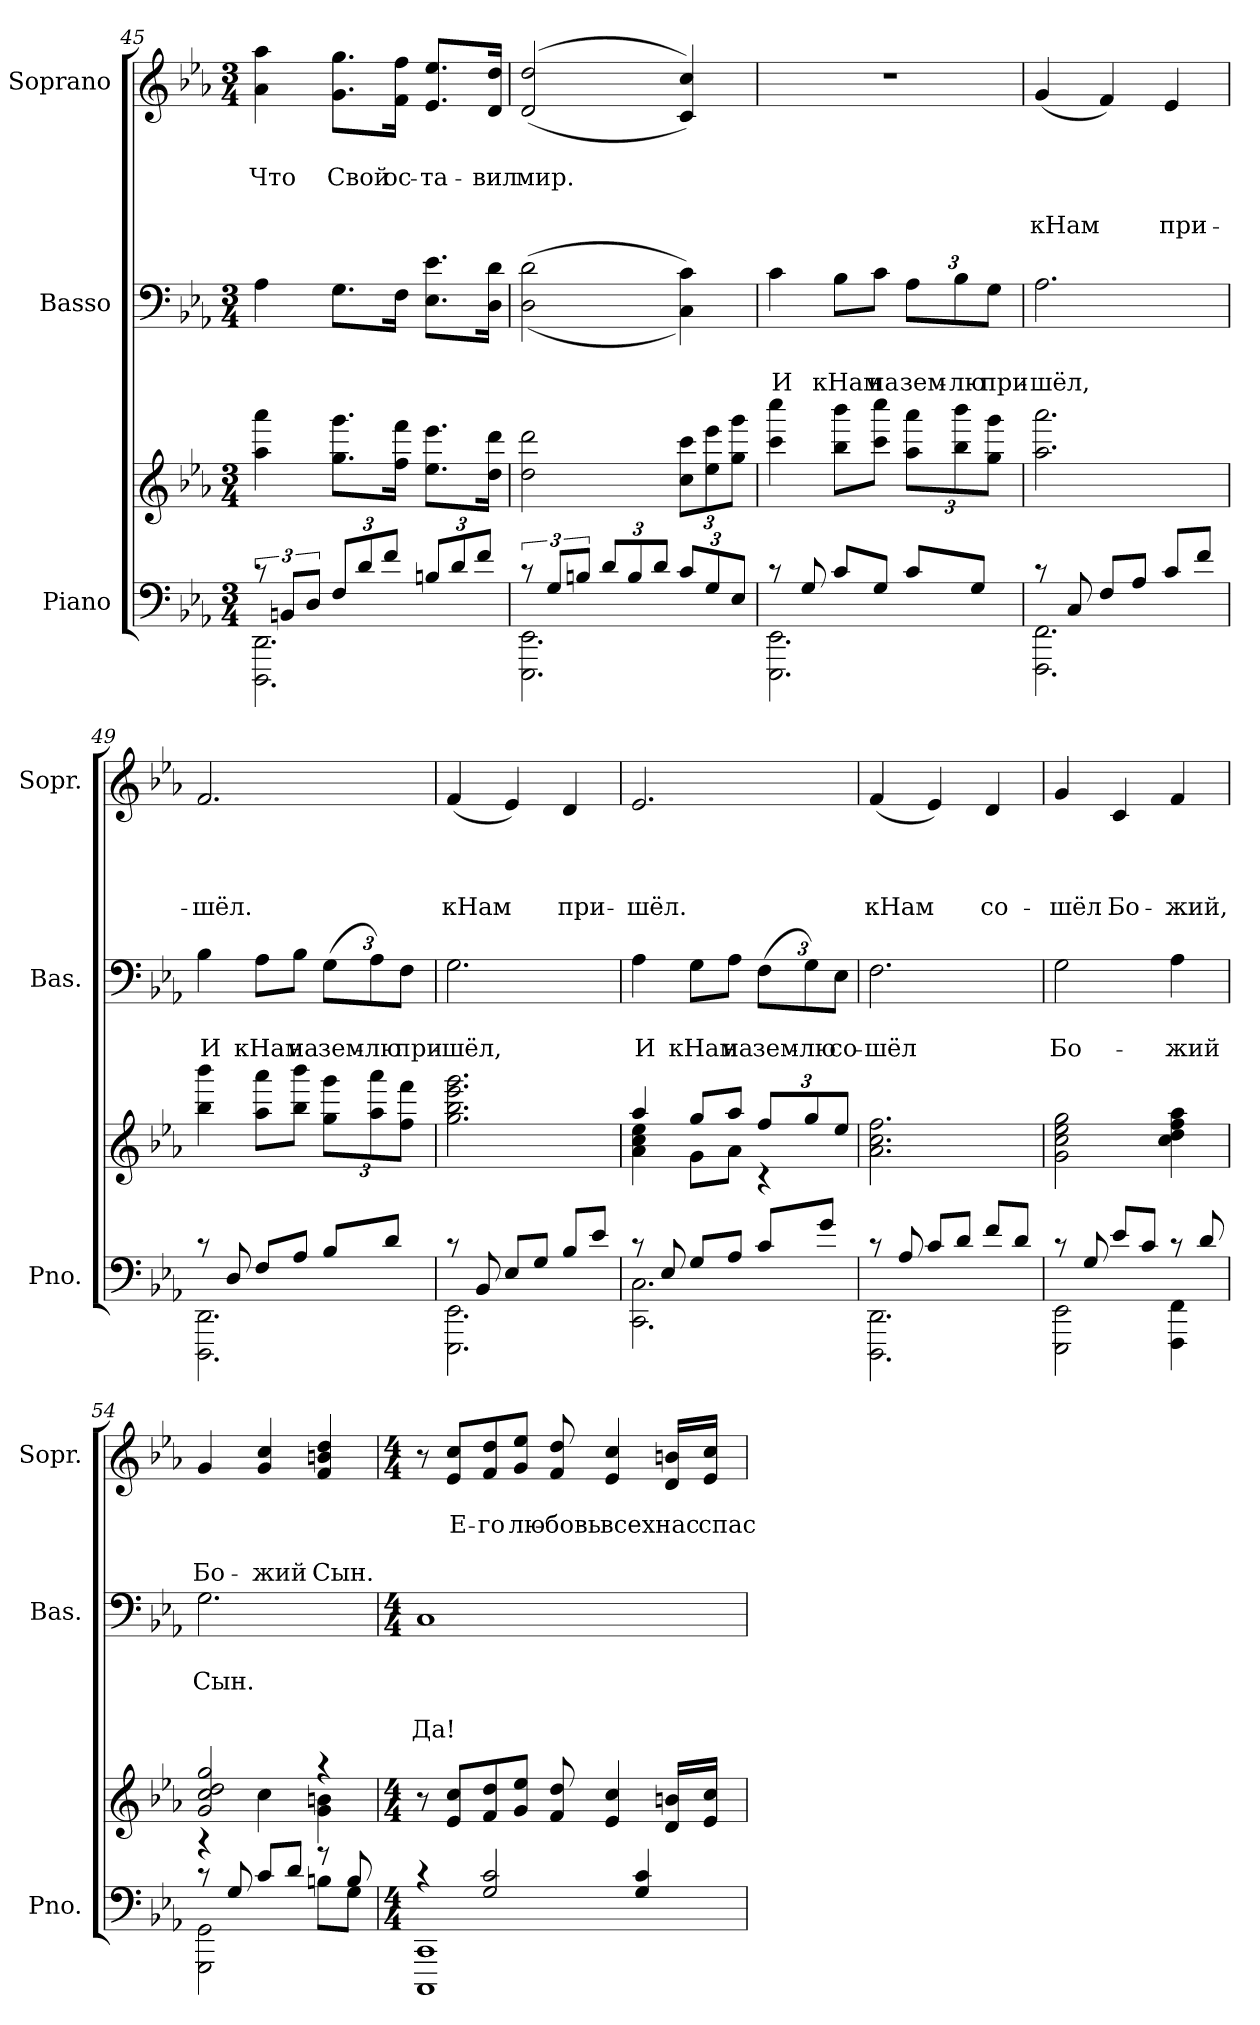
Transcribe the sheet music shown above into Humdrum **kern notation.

**kern	**kern	**kern	**text	**text	**text	**text	**kern	**text	**text	**text	**text
*part3	*part3	*part2	*part2	*part2	*part2	*part2	*part1	*part1	*part1	*part1	*part1
*staff4	*staff3	*staff2	*staff2	*staff2	*staff2	*staff2	*staff1	*staff1	*staff1	*staff1	*staff1
*I"Piano	*	*I"Basso	*	*	*	*	*I"Soprano	*	*	*	*
*I'Pno.	*	*I'Bas.	*	*	*	*	*I'Sopr.	*	*	*	*
*clefF4	*clefG2	*clefF4	*	*	*	*	*clefG2	*	*	*	*
*k[b-e-a-]	*k[b-e-a-]	*k[b-e-a-]	*	*	*	*	*k[b-e-a-]	*	*	*	*
*c:	*c:	*c:	*	*	*	*	*c:	*	*	*	*
*M3/4	*M3/4	*M3/4	*	*	*	*	*M3/4	*	*	*	*
=45	=45	=45	=45	=45	=45	=45	=45	=45	=45	=45	=45
*^	*	*	*	*	*	*	*	*	*	*	*
!	!	!	!	!	!	!	!	!	!	!LO:LY:b	!	!
12rc	2.DDD\ 2.DD\	4aa-\ 4aaa-\	4A-\	.	.	.	.	4a-\ 4aa-\	.	Что	.	.
12BBn/L	.	.	.	.	.	.	.	.	.	.	.	.
12D/J	.	.	.	.	.	.	.	.	.	.	.	.
!	!	!	!	!	!	!	!	!	!	!LO:LY:b	!	!
12F/L	.	8.gg\ 8.ggg\L	8.G\L	.	.	.	.	8.g\ 8.gg\L	.	Свой	.	.
12d/	.	.	.	.	.	.	.	.	.	.	.	.
12f/J	.	.	.	.	.	.	.	.	.	.	.	.
!	!	!	!	!	!	!	!	!	!	!LO:LY:b	!	!
.	.	16ff\ 16fff\Jk	16F\Jk	.	.	.	.	16f\ 16ff\Jk	.	ос-	.	.
!	!	!	!	!	!	!	!	!	!	!LO:LY:b	!	!
12Bn/L	.	8.ee-\ 8.eee-\L	8.E-\ 8.e-\L	.	.	.	.	8.e-/ 8.ee-/L	.	-та-	.	.
12d/	.	.	.	.	.	.	.	.	.	.	.	.
12f/J	.	.	.	.	.	.	.	.	.	.	.	.
!	!	!	!	!	!	!	!	!	!	!LO:LY:b	!	!
.	.	16dd\ 16ddd\Jk	16D\ 16d\Jk	.	.	.	.	16d/ 16dd/Jk	.	-вил	.	.
=46	=46	=46	=46	=46	=46	=46	=46	=46	=46	=46	=46	=46
!	!	!	!	!	!	!	!	!	!	!LO:LY:b	!	!
12rc	2.EEE-\ 2.EE-\	2dd\ 2ddd\	(>(2D\ 2d\	.	.	.	.	(<(2d/ 2dd/	.	мир.	.	.
12G/L	.	.	.	.	.	.	.	.	.	.	.	.
12Bn/J	.	.	.	.	.	.	.	.	.	.	.	.
12d/L	.	.	.	.	.	.	.	.	.	.	.	.
12B/	.	.	.	.	.	.	.	.	.	.	.	.
12d/J	.	.	.	.	.	.	.	.	.	.	.	.
12c/L	.	12cc\ 12ccc\L	4C\ 4c\))	.	.	.	.	4c/ 4cc/))	.	.	.	.
12G/	.	12ee-\ 12eee-\	.	.	.	.	.	.	.	.	.	.
12E-/J	.	12gg\ 12ggg\J	.	.	.	.	.	.	.	.	.	.
!!LO:LB:g=z
=47	=47	=47	=47	=47	=47	=47	=47	=47	=47	=47	=47	=47
!	!	!	!	!	!LO:LY:a	!	!	!	!	!	!	!
8rc	2.EEE-\ 2.EE-\	4ccc\ 4cccc\	4c\	.	И	.	.	2.r	.	.	.	.
8G/	.	.	.	.	.	.	.	.	.	.	.	.
!	!	!	!	!	!LO:LY:a	!	!	!	!	!	!	!
8c/L	.	8bb-\ 8bbb-\L	8B-\L	.	кНам	.	.	.	.	.	.	.
!	!	!	!	!	!LO:LY:a	!	!	!	!	!	!	!
8G/J	.	8ccc\ 8cccc\J	8c\J	.	на	.	.	.	.	.	.	.
!	!	!	!	!	!LO:LY:a	!	!	!	!	!	!	!
8c/L	.	12aa-\ 12aaa-\L	12A-\L	.	зем-	.	.	.	.	.	.	.
!	!	!	!	!	!LO:LY:a	!	!	!	!	!	!	!
.	.	12bb-\ 12bbb-\	12B-\	.	-лю	.	.	.	.	.	.	.
8G/J	.	.	.	.	.	.	.	.	.	.	.	.
!	!	!	!	!	!LO:LY:a	!	!	!	!	!	!	!
.	.	12gg\ 12ggg\J	12G\J	.	при-	.	.	.	.	.	.	.
=48	=48	=48	=48	=48	=48	=48	=48	=48	=48	=48	=48	=48
!	!	!	!	!	!LO:LY:a	!	!	!	!	!	!	!LO:LY:b
8rc	2.FFF\ 2.FF\	2.aa-\ 2.aaa-\	2.A-\	.	-шёл,	.	.	(4g/	.	.	.	кНам
8C/	.	.	.	.	.	.	.	.	.	.	.	.
8F/L	.	.	.	.	.	.	.	4f/)	.	.	.	.
8A-/J	.	.	.	.	.	.	.	.	.	.	.	.
!	!	!	!	!	!	!	!	!	!	!	!	!LO:LY:b
8c/L	.	.	.	.	.	.	.	4e-/	.	.	.	при-
8f/J	.	.	.	.	.	.	.	.	.	.	.	.
=49	=49	=49	=49	=49	=49	=49	=49	=49	=49	=49	=49	=49
!	!	!	!	!	!LO:LY:a	!	!	!	!	!	!	!LO:LY:b
8rc	2.DDD\ 2.DD\	4bb-\ 4bbb-\	4B-\	.	И	.	.	2.f/	.	.	.	-шёл.
8D/	.	.	.	.	.	.	.	.	.	.	.	.
!	!	!	!	!	!LO:LY:a	!	!	!	!	!	!	!
8F/L	.	8aa-\ 8aaa-\L	8A-\L	.	кНам	.	.	.	.	.	.	.
!	!	!	!	!	!LO:LY:a	!	!	!	!	!	!	!
8A-/J	.	8bb-\ 8bbb-\J	8B-\J	.	на	.	.	.	.	.	.	.
!	!	!	!	!	!LO:LY:a	!	!	!	!	!	!	!
8B-/L	.	12gg\ 12ggg\L	(>12G\L	.	зем-	.	.	.	.	.	.	.
!	!	!	!	!	!LO:LY:a	!	!	!	!	!	!	!
.	.	12aa-\ 12aaa-\	12A-\)	.	-лю	.	.	.	.	.	.	.
8d/J	.	.	.	.	.	.	.	.	.	.	.	.
!	!	!	!	!	!LO:LY:a	!	!	!	!	!	!	!
.	.	12ff\ 12fff\J	12F\J	.	при-	.	.	.	.	.	.	.
!!LO:LB:g=z
=50	=50	=50	=50	=50	=50	=50	=50	=50	=50	=50	=50	=50
!	!	!	!	!	!LO:LY:a	!	!	!	!	!	!	!LO:LY:b
8rc	2.EEE-\ 2.EE-\	2.gg\ 2.bb-\ 2.eee-\ 2.ggg\	2.G\	.	-шёл,	.	.	(4f/	.	.	.	кНам
8BB-/	.	.	.	.	.	.	.	.	.	.	.	.
8E-/L	.	.	.	.	.	.	.	4e-/)	.	.	.	.
8G/J	.	.	.	.	.	.	.	.	.	.	.	.
!	!	!	!	!	!	!	!	!	!	!	!	!LO:LY:b
8B-/L	.	.	.	.	.	.	.	4d/	.	.	.	при-
8e-/J	.	.	.	.	.	.	.	.	.	.	.	.
=51	=51	=51	=51	=51	=51	=51	=51	=51	=51	=51	=51	=51
*	*	*^	*	*	*	*	*	*	*	*	*	*
!	!	!	!	!	!	!LO:LY:a	!	!	!	!	!	!	!LO:LY:b
8rc	2.CC\ 2.C\	4aa-/	4a-\ 4cc\ 4ee-\	4A-\	.	И	.	.	2.e-/	.	.	.	-шёл.
8E-/	.	.	.	.	.	.	.	.	.	.	.	.	.
!	!	!	!	!	!	!LO:LY:a	!	!	!	!	!	!	!
8G/L	.	8gg/L	8g\L	8G\L	.	кНам	.	.	.	.	.	.	.
!	!	!	!	!	!	!LO:LY:a	!	!	!	!	!	!	!
8A-/J	.	8aa-/J	8a-\J	8A-\J	.	на	.	.	.	.	.	.	.
!	!	!	!	!	!	!LO:LY:a	!	!	!	!	!	!	!
8c/L	.	12ff/L	4rc	(>12F\L	.	зем-	.	.	.	.	.	.	.
!	!	!	!	!	!	!LO:LY:a	!	!	!	!	!	!	!
.	.	12gg/	.	12G\)	.	-лю	.	.	.	.	.	.	.
8g/J	.	.	.	.	.	.	.	.	.	.	.	.	.
!	!	!	!	!	!	!LO:LY:a	!	!	!	!	!	!	!
.	.	12ee-/J	.	12E-\J	.	со-	.	.	.	.	.	.	.
*	*	*v	*v	*	*	*	*	*	*	*	*	*	*
=52	=52	=52	=52	=52	=52	=52	=52	=52	=52	=52	=52	=52
!	!	!	!	!	!LO:LY:a	!	!	!	!	!	!	!LO:LY:b
8rc	2.DDD\ 2.DD\	2.a-\ 2.cc\ 2.ff\	2.F\	.	-шёл	.	.	(4f/	.	.	.	кНам
8A-/	.	.	.	.	.	.	.	.	.	.	.	.
8c/L	.	.	.	.	.	.	.	4e-/)	.	.	.	.
8d/J	.	.	.	.	.	.	.	.	.	.	.	.
!	!	!	!	!	!	!	!	!	!	!	!	!LO:LY:b
8f/L	.	.	.	.	.	.	.	4d/	.	.	.	со-
8d/J	.	.	.	.	.	.	.	.	.	.	.	.
!!LO:PB:g=z
=53	=53	=53	=53	=53	=53	=53	=53	=53	=53	=53	=53	=53
!	!	!	!	!	!LO:LY:a	!	!	!	!	!	!	!LO:LY:b
8rc	2EEE-\ 2EE-\	2g\ 2cc\ 2ee-\ 2gg\	2G\	.	Бо-	.	.	4g/	.	.	.	-шёл
8G/	.	.	.	.	.	.	.	.	.	.	.	.
!	!	!	!	!	!	!	!	!	!	!	!	!LO:LY:b
8e-/L	.	.	.	.	.	.	.	4c/	.	.	.	Бо-
8c/J	.	.	.	.	.	.	.	.	.	.	.	.
!	!	!	!	!	!LO:LY:a	!	!	!	!	!	!	!LO:LY:b
8rc	4FFF\ 4FF\	4cc\ 4dd\ 4ff\ 4aa-\	4A-\	.	-жий	.	.	4f/	.	.	.	-жий,
8d/	.	.	.	.	.	.	.	.	.	.	.	.
=54	=54	=54	=54	=54	=54	=54	=54	=54	=54	=54	=54	=54
*	*	*^	*	*	*	*	*	*	*	*	*	*
!	!	!	!	!	!	!LO:LY:a	!	!	!	!	!	!	!LO:LY:b
8rc	2GGG\ 2GG\	2g/ 2cc/ 2dd/ 2gg/	4rA	2.G\	.	Сын.	.	.	4g/	.	.	.	Бо-
8G/	.	.	.	.	.	.	.	.	.	.	.	.	.
!	!	!	!	!	!	!	!	!	!	!	!	!	!LO:LY:b
8c/L	.	.	4cc\	.	.	.	.	.	4g/ 4cc/	.	.	.	-жий
8d/J	.	.	.	.	.	.	.	.	.	.	.	.	.
!	!	!	!	!	!	!	!	!	!	!	!	!	!LO:LY:b
8rf	8Bn\L	4raa	4g\ 4bn\	.	.	.	.	.	4f/ 4bn/ 4dd/	.	.	.	Сын.
8B/	8G\J	.	.	.	.	.	.	.	.	.	.	.	.
*	*	*v	*v	*	*	*	*	*	*	*	*	*	*
=55	=55	=55	=55	=55	=55	=55	=55	=55	=55	=55	=55	=55
*M4/4	*	*M4/4	*M4/4	*	*	*	*	*M4/4	*	*	*	*
!	!	!	!	!	!	!	!LO:LY:a	!	!	!	!	!
4rc	1CCC 1CC	8r	1C	.	.	.	Да!	8r	.	.	.	.
!	!	!	!	!	!	!	!	!	!	!LO:LY:b	!	!
.	.	8e-/ 8cc/L	.	.	.	.	.	8e-/ 8cc/L	.	Е-	.	.
!	!	!	!	!	!	!	!	!	!	!LO:LY:b	!	!
2G/ 2c/	.	8f/ 8dd/	.	.	.	.	.	8f/ 8dd/	.	-го	.	.
!	!	!	!	!	!	!	!	!	!	!LO:LY:b	!	!
.	.	8g/ 8ee-/J	.	.	.	.	.	8g/ 8ee-/J	.	лю-	.	.
!	!	!	!	!	!	!	!	!	!	!LO:LY:b	!	!
.	.	8f/ 8dd/	.	.	.	.	.	8f/ 8dd/	.	-бовь	.	.
!	!	!	!	!	!	!	!	!	!	!LO:LY:b	!	!
.	.	4e-/ 4cc/	.	.	.	.	.	4e-/ 4cc/	.	всех	.	.
4G/ 4c/	.	.	.	.	.	.	.	.	.	.	.	.
!	!	!	!	!	!	!	!	!	!	!LO:LY:b	!	!
.	.	16d/ 16bn/LL	.	.	.	.	.	16d/ 16bn/LL	.	нас	.	.
!	!	!	!	!	!	!	!	!	!	!LO:LY:b	!	!
.	.	16e-/ 16cc/JJ	.	.	.	.	.	16e-/ 16cc/JJ	.	спас-	.	.
*v	*v	*	*	*	*	*	*	*	*	*	*	*
=	=	=	=	=	=	=	=	=	=	=	=
*-	*-	*-	*-	*-	*-	*-	*-	*-	*-	*-	*-
